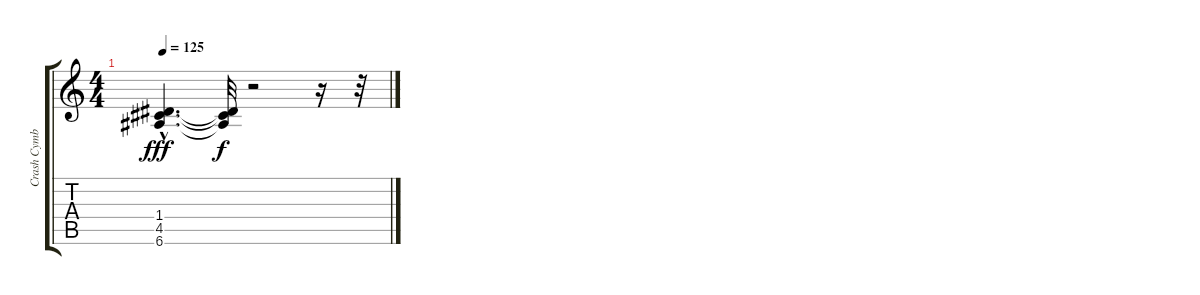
\track ("Crash Cymbal    " "Crash Cymb") {instrument acousticguitarsteel}
\staff {score tabs}
\tuning (E4 B3 G3 D3 A2 E2) {hide}
\ts (4 4)
\tempo 125
\clef g2
\ks c
(1.4{hac} 4.5{hac} 6.6{hac}).4{d dy fff} (1.4{t} 4.5{t} 6.6{t}).32{dy f} r.2 r.16 r.32
